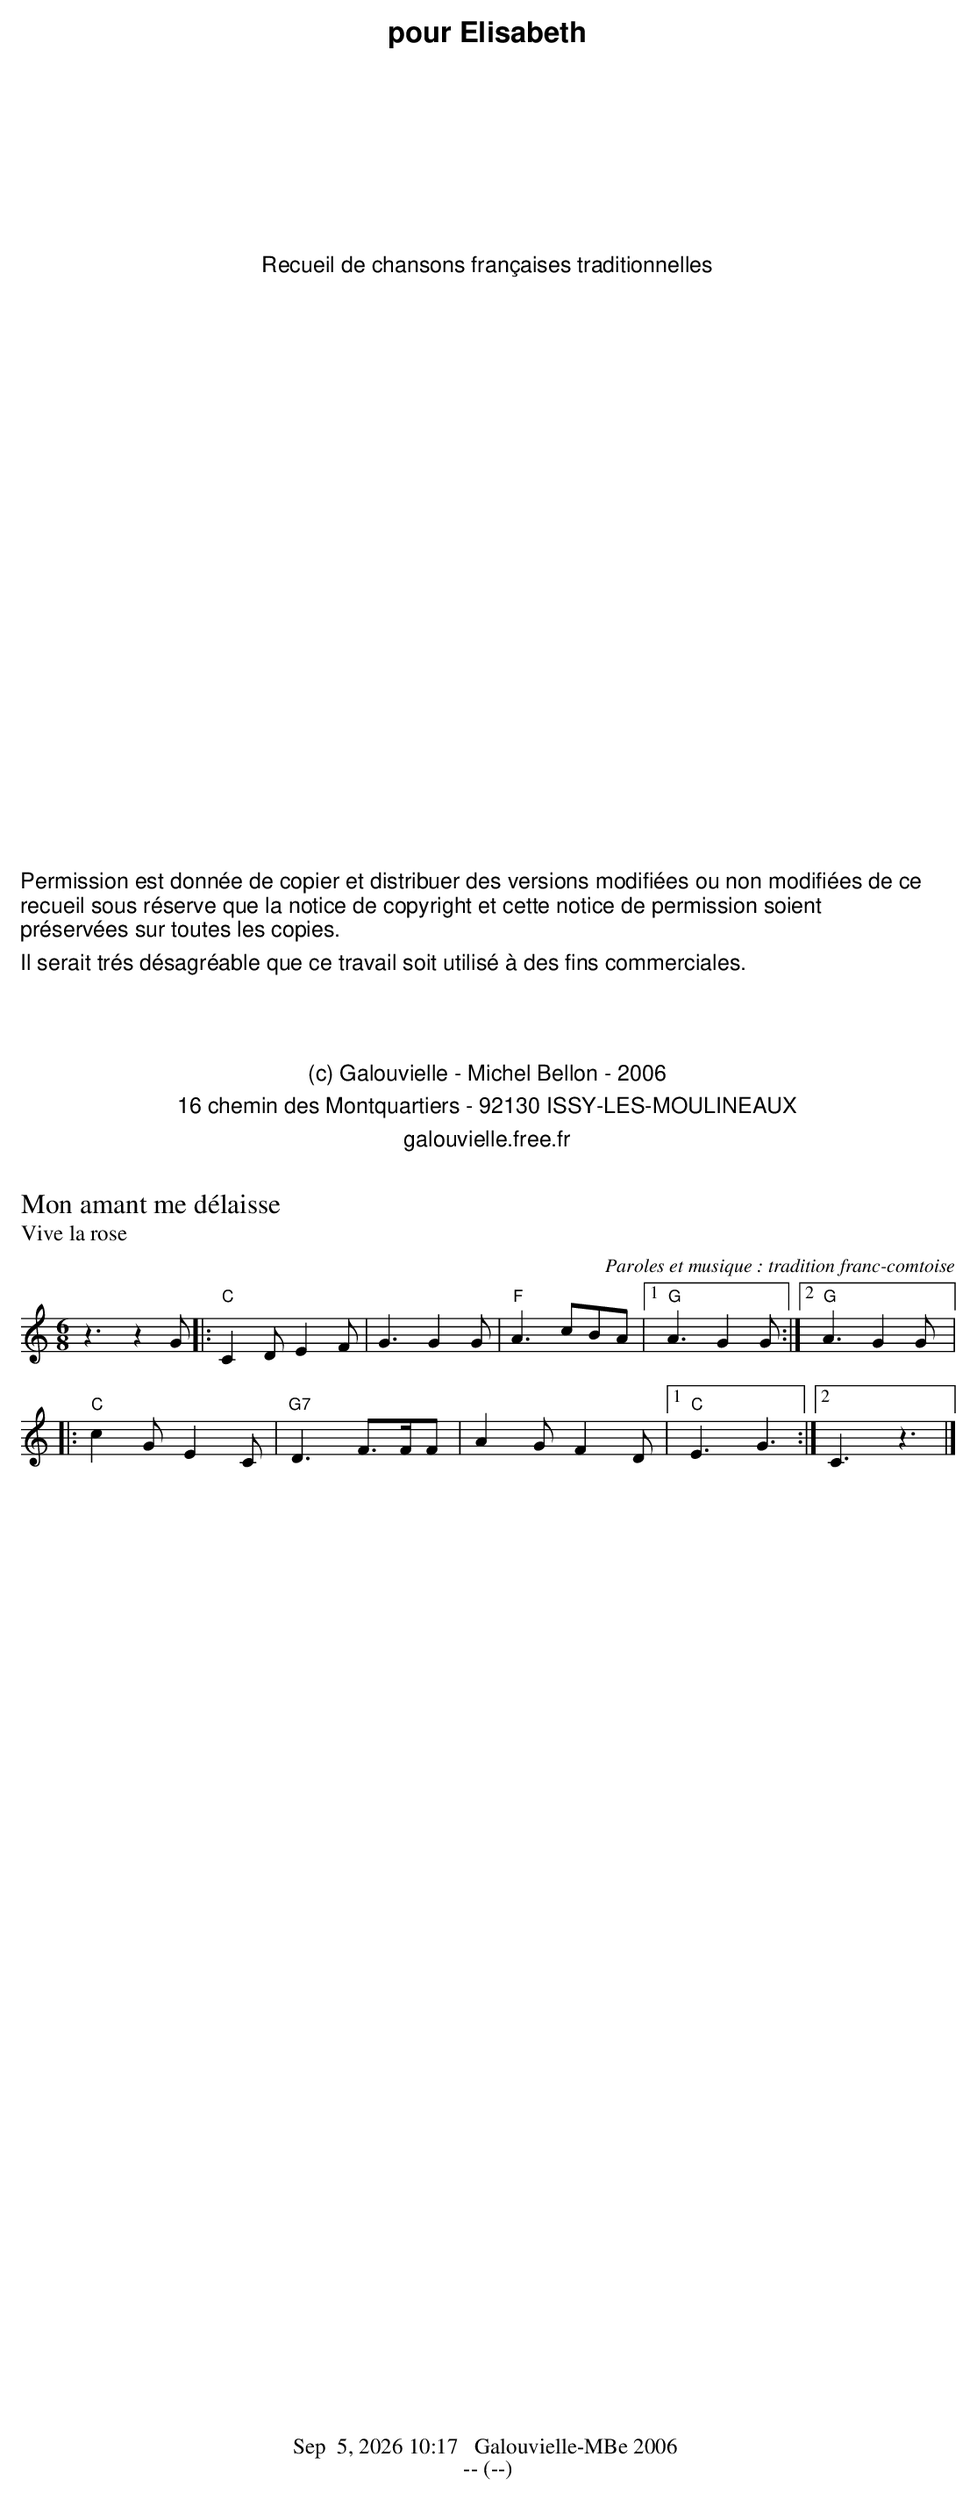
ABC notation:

X:1
T:Mon amant me délaisse
T:Vive la rose
C:Paroles et musique : tradition franc-comtoise
M:6/8
L:1/8
K:C
z3z2G |: "C"C2D E2F | G3 G2G | "F"A3 cBA |1 "G"A3 G2G :|2 "G"A3 G2G |:
"C"c2G E2C | "G7"D3 F>FF | A2G F2D |1 "C"E3 G3 :|2 C3 z3 |]
